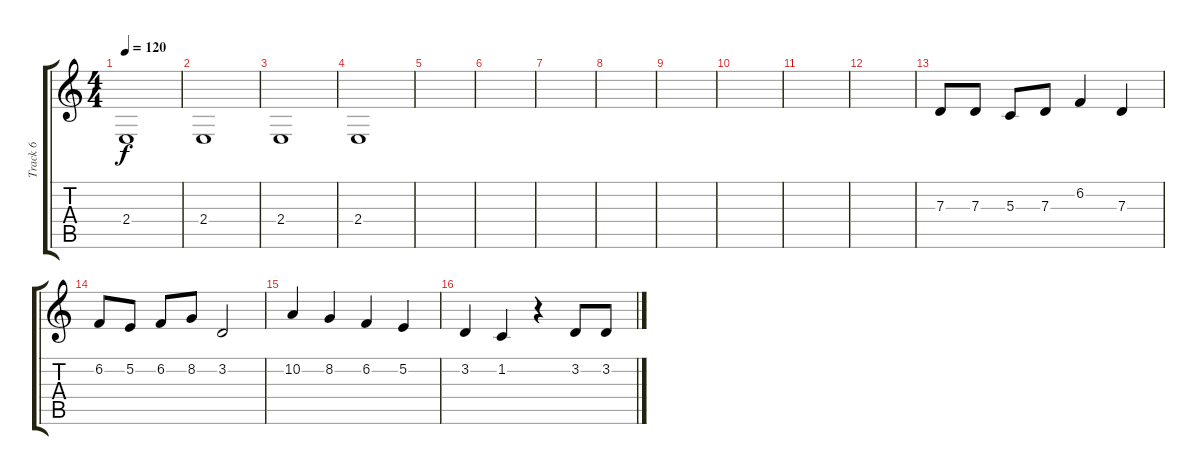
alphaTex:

\track ("Track 6" "Track 6") {instrument choiraahs}
\staff {score tabs}
\tuning (E4 B3 G3 D3 A2 E2) {hide}
\ts (4 4)
\tempo 120
\clef g2
\ks c
2.4.1{dy f} |
2.4.1 |
2.4.1 |
2.4.1 |
|
|
|
|
|
|
|
|
7.3.8 7.3.8 5.3.8 7.3.8 6.2.4 7.3.4 |
6.2.8 5.2.8 6.2.8 8.2.8 3.2.2 |
10.2.4 8.2.4 6.2.4 5.2.4 |
3.2.4 1.2.4 r.4 3.2.8 3.2.8
